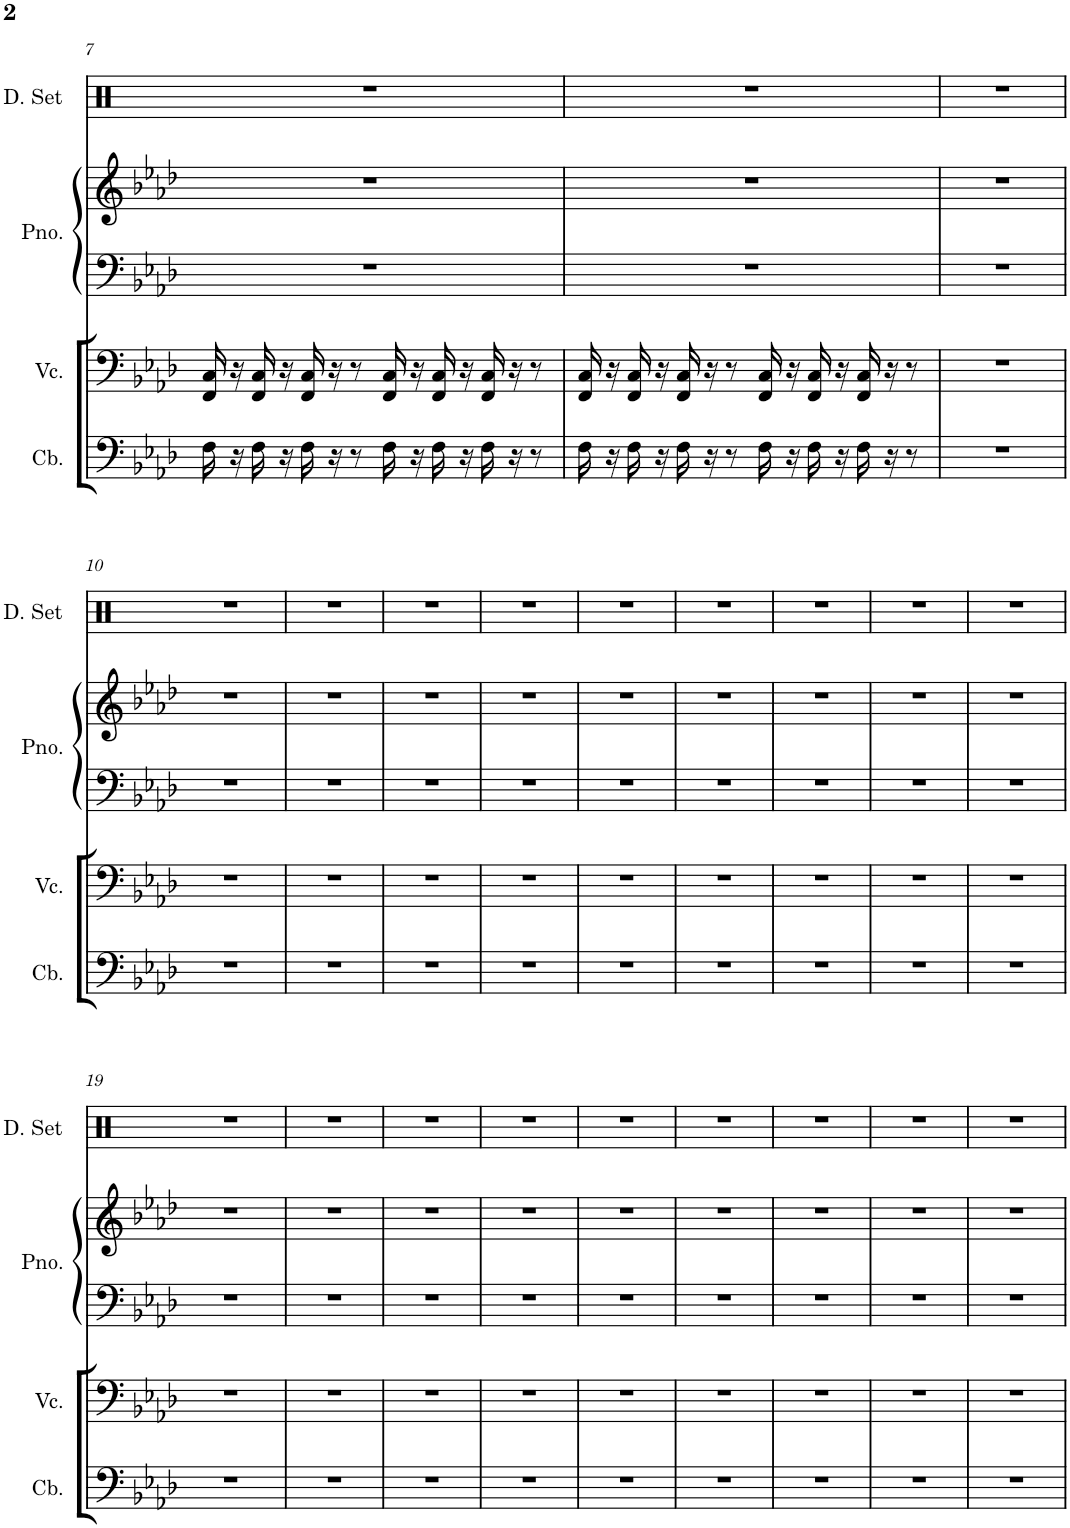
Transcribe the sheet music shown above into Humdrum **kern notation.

**kern	**kern	**kern	**kern	**kern
*part4	*part3	*part2	*part2	*part1
*staff5	*staff4	*staff3	*staff2	*staff1
*I"Contrabass	*I"Violoncello	*I"Piano	*	*I"Drumset
*I'Cb.	*I'Vc.	*I'Pno.	*	*I'D. Set
!!LO:PB:g=z
*clefF4	*clefF4	*clefF4	*clefG2	*clefX
*Trd7c12	*	*	*	*
*k[b-e-a-d-]	*k[b-e-a-d-]	*k[b-e-a-d-]	*k[b-e-a-d-]	*k[]
*M4/4	*M4/4	*M4/4	*M4/4	*M4/4
=7	=7	=7	=7	=7
16F\	16FF/ 16C/	1r	1r	1r
16r	16r	.	.	.
16F\	16FF/ 16C/	.	.	.
16r	16r	.	.	.
16F\	16FF/ 16C/	.	.	.
16r	16r	.	.	.
8r	8r	.	.	.
16F\	16FF/ 16C/	.	.	.
16r	16r	.	.	.
16F\	16FF/ 16C/	.	.	.
16r	16r	.	.	.
16F\	16FF/ 16C/	.	.	.
16r	16r	.	.	.
8r	8r	.	.	.
=8	=8	=8	=8	=8
16F\	16FF/ 16C/	1r	1r	1r
16r	16r	.	.	.
16F\	16FF/ 16C/	.	.	.
16r	16r	.	.	.
16F\	16FF/ 16C/	.	.	.
16r	16r	.	.	.
8r	8r	.	.	.
16F\	16FF/ 16C/	.	.	.
16r	16r	.	.	.
16F\	16FF/ 16C/	.	.	.
16r	16r	.	.	.
16F\	16FF/ 16C/	.	.	.
16r	16r	.	.	.
8r	8r	.	.	.
=9	=9	=9	=9	=9
1r	1r	1r	1r	1r
!!LO:LB:g=z
=10	=10	=10	=10	=10
1r	1r	1r	1r	1r
=11	=11	=11	=11	=11
1r	1r	1r	1r	1r
=12	=12	=12	=12	=12
1r	1r	1r	1r	1r
=13	=13	=13	=13	=13
1r	1r	1r	1r	1r
=14	=14	=14	=14	=14
1r	1r	1r	1r	1r
=15	=15	=15	=15	=15
1r	1r	1r	1r	1r
=16	=16	=16	=16	=16
1r	1r	1r	1r	1r
=17	=17	=17	=17	=17
1r	1r	1r	1r	1r
=18	=18	=18	=18	=18
1r	1r	1r	1r	1r
!!LO:LB:g=z
=19	=19	=19	=19	=19
1r	1r	1r	1r	1r
=20	=20	=20	=20	=20
1r	1r	1r	1r	1r
=21	=21	=21	=21	=21
1r	1r	1r	1r	1r
=22	=22	=22	=22	=22
1r	1r	1r	1r	1r
=23	=23	=23	=23	=23
1r	1r	1r	1r	1r
=24	=24	=24	=24	=24
1r	1r	1r	1r	1r
=25	=25	=25	=25	=25
1r	1r	1r	1r	1r
=26	=26	=26	=26	=26
1r	1r	1r	1r	1r
=27	=27	=27	=27	=27
1r	1r	1r	1r	1r
=	=	=	=	=
*-	*-	*-	*-	*-
